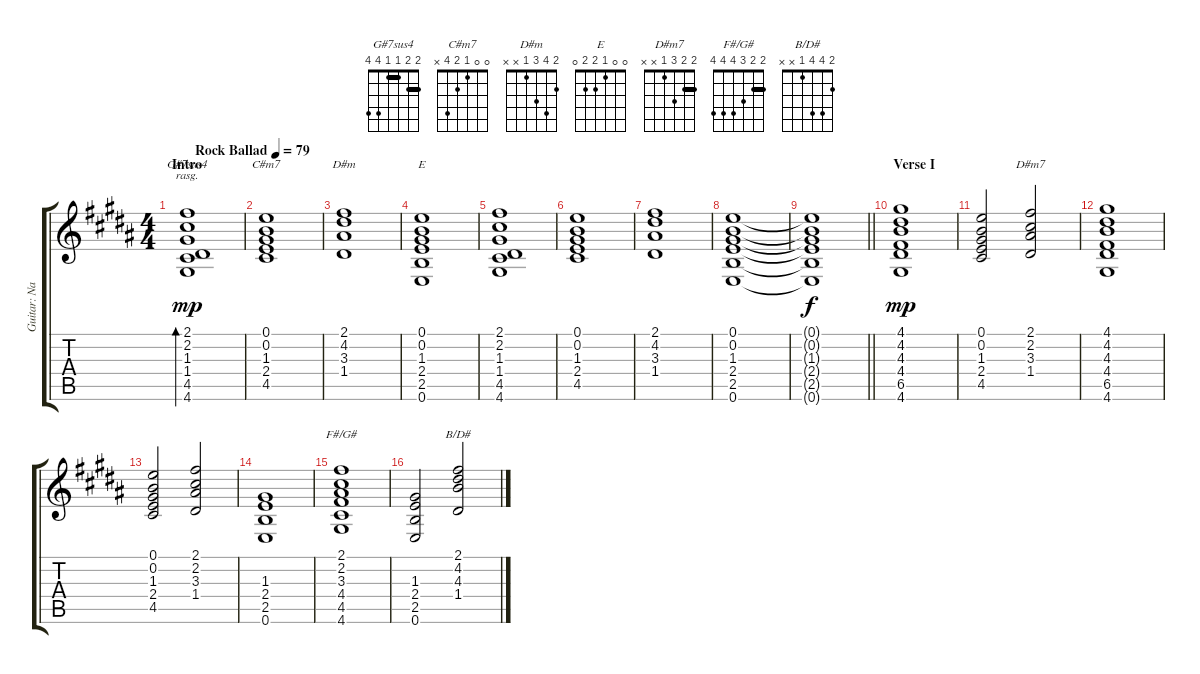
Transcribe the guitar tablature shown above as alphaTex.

\track ("Guitar: Nancy" "Guitar: Na") {instrument electricguitarclean}
\staff {score tabs}
\tuning (E4 B3 G3 D3 A2 E2) {hide}
\chord ("G#7sus4" 2 2 1 1 4 4) {barre (1 2)}
\chord ("C#m7" 0 0 1 2 4 x)
\chord ("D#m" 2 4 3 1 x x)
\chord ("E" 0 0 1 2 2 0)
\chord ("D#m7" 2 2 3 1 x x) {barre 2}
\chord ("F#/G#" 2 2 3 4 4 4) {barre 2}
\chord ("B/D#" 2 4 4 1 x x)
\ts (4 4)
\section ("" "Intro")
\tempo (79 "Rock Ballad")
\clef g2
\ks b
(2.1 2.2 1.3 1.4 4.5 4.6).1{bd 480 ch "G#7sus4" rasg ii dy mp instrument electricguitarclean} |
(0.1 0.2 1.3 2.4 4.5).1{ch "C#m7"} |
(2.1 4.2 3.3 1.4).1{ch "D#m"} |
(0.1 0.2 1.3 2.4 2.5 0.6).1{ch "E"} |
(2.1 2.2 1.3 1.4 4.5 4.6).1 |
(0.1 0.2 1.3 2.4 4.5).1 |
(2.1 4.2 3.3 1.4).1 |
(0.1 0.2 1.3 2.4 2.5 0.6).1 |
\barLineRight lightlight
(0.1{t} 0.2{t} 1.3{t} 2.4{t} 2.5{t} 0.6{t}).1{dy f} |
\section ("" "Verse I")
(4.1 4.2 4.3 4.4 6.5 4.6).1{dy mp} |
(0.1 0.2 1.3 2.4 4.5).2 (2.1 2.2 3.3 1.4).2{ch "D#m7"} |
(4.1 4.2 4.3 4.4 6.5 4.6).1 |
(0.1 0.2 1.3 2.4 4.5).2 (2.1 2.2 3.3 1.4).2 |
(1.3 2.4 2.5 0.6).1 |
(2.1 2.2 3.3 4.4 4.5 4.6).1{ch "F#/G#"} |
(1.3 2.4 2.5 0.6).2 (2.1 4.2 4.3 1.4).2{ch "B/D#"}
